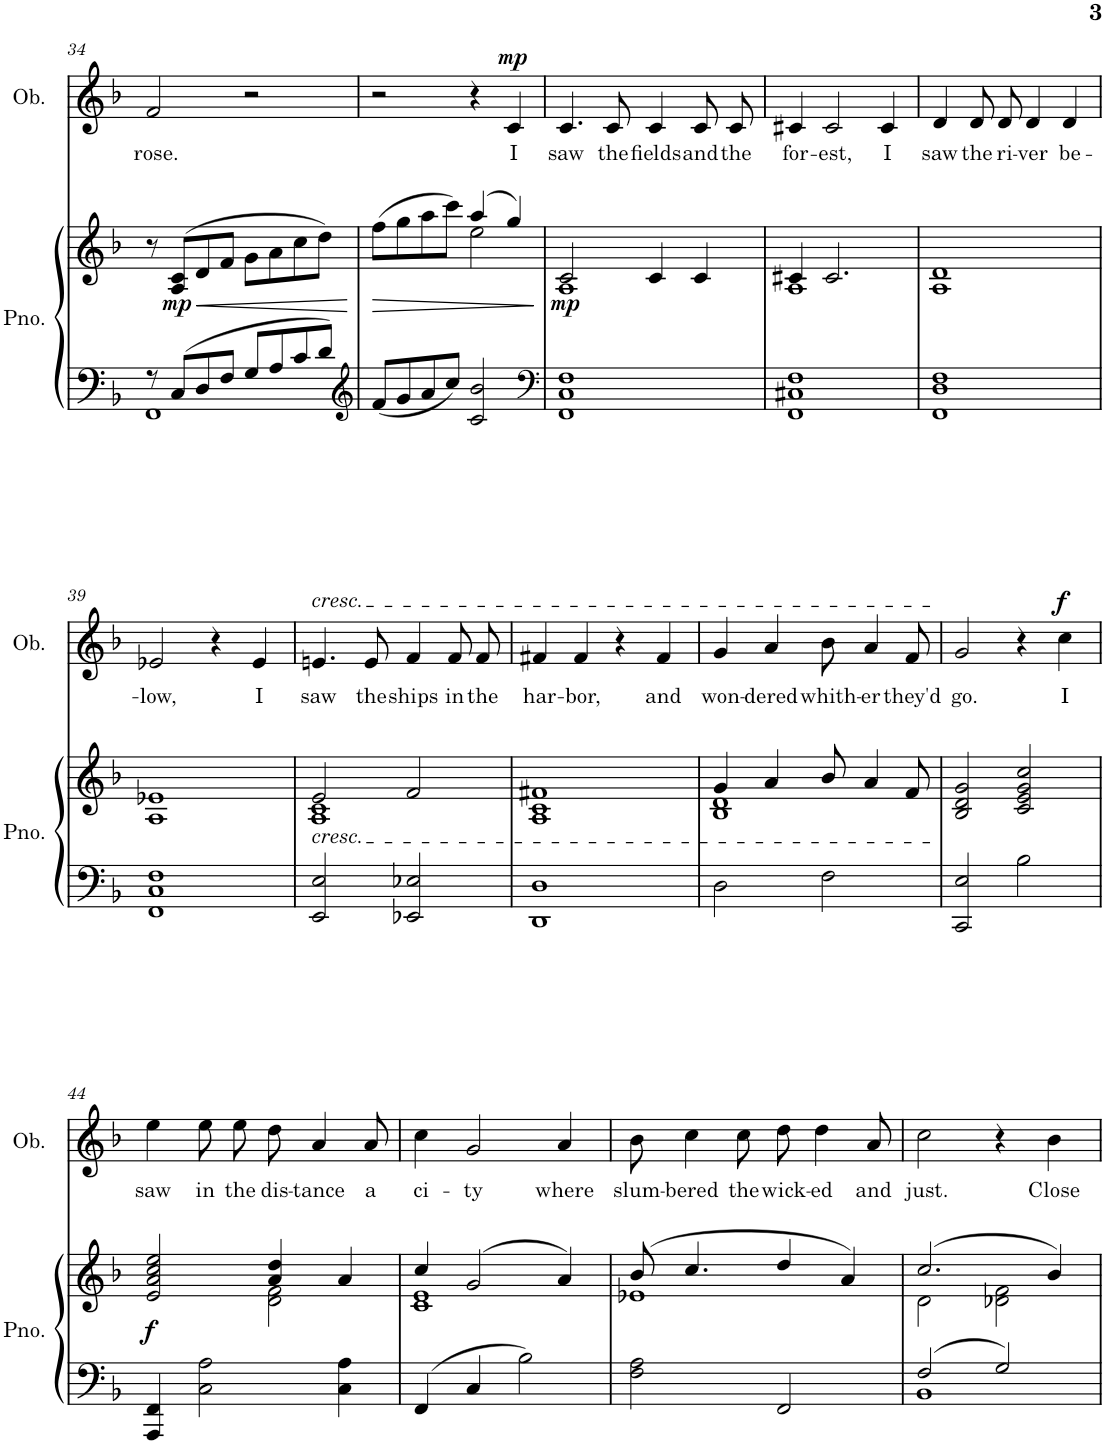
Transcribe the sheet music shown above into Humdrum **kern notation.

**kern	**kern	**dynam	**kern	**text	**dynam
*part2	*part2	*part2	*part1	*part1	*part1
*staff3	*staff2	*staff2/3	*staff1	*staff1	*staff1
*I"Piano	*	*	*I"Oboe	*	*
*I'Pno.	*	*	*I'Ob.	*	*
!!LO:PB:g=z
*clefF4	*clefG2	*	*clefG2	*	*
*k[b-]	*k[b-]	*	*k[b-]	*	*
*M4/4	*M4/4	*	*M4/4	*	*
*met(c)	*met(c)	*	*met(c)	*	*
=34	=34	=34	=34	=34	=34
*^	*	*	*	*	*
!	!	!	!	!	!LO:LY:b	!
8r	1FF	8r	.	2f/	rose.	.
!	!	!	!LO:HP:b	!	!	!
!	!	!	!LO:DY:n=1:b	!	!	!
8C/L	.	(8A/ 8c/L	< mp	.	.	.
8D/	.	8d/	.	.	.	.
8F/J	.	8f/J	.	.	.	.
8G/L	.	8g\L	.	2r	.	.
8A/	.	8a\	.	.	.	.
8c/	.	8cc\	.	.	.	.
8d/J	.	8dd\J)	.	.	.	.
*v	*v	*	*	*	*	*
.	.	[	.	.	.
=35	=35	=35	=35	=35	=35
*clefG2	*	*	*	*	*
!	!	!LO:HP:b	!	!	!
*	*^	*	*	*	*
8f/L	(8ff\L	2ryy	>	2r	.	.
8g/	8gg\	.	.	.	.	.
8a/	8aa\	.	.	.	.	.
8cc/J	8ccc\J)	.	.	.	.	.
2c/ 2b-/	(4aa/	2ee\	.	4r	.	.
!	!	!	!	!	!LO:LY:b	!LO:DY:a
.	4gg/)	.	.	4c/	I	mp
*	*v	*v	*	*	*	*
.	.	]	.	.	.
=36	=36	=36	=36	=36	=36
*clefF4	*	*	*	*	*
*	*^	*	*	*	*
!	!	!	!LO:DY:b	!	!LO:LY:b	!
1FF 1C 1F	2c/	1A	mp	4.c/	saw	.
!	!	!	!	!	!LO:LY:b	!
.	.	.	.	8c/	the	.
!	!	!	!	!	!LO:LY:b	!
.	4c/	.	.	4c/	fields	.
!	!	!	!	!	!LO:LY:b	!
.	4c/	.	.	8c/L	and	.
!	!	!	!	!	!LO:LY:b	!
.	.	.	.	8c/J	the	.
=37	=37	=37	=37	=37	=37	=37
!	!	!	!	!	!LO:LY:b	!
1FF 1C#X 1F	4c#X/	1A	.	4c#X/	for-	.
!	!	!	!	!	!LO:LY:b	!
.	2.c#/	.	.	2c#/	-est,	.
!	!	!	!	!	!LO:LY:b	!
.	.	.	.	4c#/	I	.
*	*v	*v	*	*	*	*
=38	=38	=38	=38	=38	=38
!	!	!	!	!LO:LY:b	!
1FF 1D 1F	1A 1d	.	4d/	saw	.
!	!	!	!	!LO:LY:b	!
.	.	.	8d/L	the	.
!	!	!	!	!LO:LY:b	!
.	.	.	8d/J	ri-	.
!	!	!	!	!LO:LY:b	!
.	.	.	4d/	-ver	.
!	!	!	!	!LO:LY:b	!
.	.	.	4d/	be-	.
!!LO:LB:g=z
=39	=39	=39	=39	=39	=39
!	!	!	!	!LO:LY:b	!
1FF 1C 1F	1A 1e-X	.	2e-X/	-low,	.
.	.	.	4r	.	.
!	!	!	!	!LO:LY:b	!
.	.	.	4e-/	I	.
=40	=40	=40	=40	=40	=40
*	*^	*	*	*	*
!	!	!	!	!LO:TX:a:i:t=cresc.	!	!
!	!LO:TX:b:i:t=cresc.	!	!	!	!	!
!	!	!	!	!	!LO:LY:b	!
2EE/ 2E/	2e/	1A 1c	.	4.en/	saw	.
!	!	!	!	!	!LO:LY:b	!
.	.	.	.	8e/	the	.
!	!	!	!	!	!LO:LY:b	!
2EE-X/ 2E-X/	2f/	.	.	4f/	ships	.
!	!	!	!	!	!LO:LY:b	!
.	.	.	.	8f/L	in	.
!	!	!	!	!	!LO:LY:b	!
.	.	.	.	8f/J	the	.
*	*v	*v	*	*	*	*
=41	=41	=41	=41	=41	=41
!	!	!	!	!LO:LY:b	!
1DD 1D	1A 1c 1f#X	.	4f#X/	har-	.
!	!	!	!	!LO:LY:b	!
.	.	.	4f#/	-bor,	.
.	.	.	4r	.	.
!	!	!	!	!LO:LY:b	!
.	.	.	4f#/	and	.
=42	=42	=42	=42	=42	=42
*	*^	*	*	*	*
!	!	!	!	!	!LO:LY:b	!
2D\	4g/	1B- 1d	.	4g/	won-	.
!	!	!	!	!	!LO:LY:b	!
.	4a/	.	.	4a/	-dered	.
!	!	!	!	!	!LO:LY:b	!
2F\	8b-/	.	.	8b-\	whith-	.
!	!	!	!	!	!LO:LY:b	!
.	4a/	.	.	4a/	-er	.
!	!	!	!	!	!LO:LY:b	!
.	8f/	.	.	8f/	they'd	.
*	*v	*v	*	*	*	*
=43	=43	=43	=43	=43	=43
!	!	!	!	!LO:LY:b	!
2CC/ 2E/	2B-/ 2d/ 2g/	.	2g/	go.	.
2B-\	2c/ 2e/ 2g/ 2cc/	.	4r	.	.
!	!	!	!	!LO:LY:b	!LO:DY:a
.	.	.	4cc\	I	f
!!LO:LB:g=z
=44	=44	=44	=44	=44	=44
*	*^	*	*	*	*
!	!	!	!LO:DY:b	!	!LO:LY:b	!
4AAA/ 4FF/	2e/ 2a/ 2cc/ 2ee/	2ryy	f	4ee\	saw	.
!	!	!	!	!	!LO:LY:b	!
2C\ 2A\	.	.	.	8ee\L	in	.
!	!	!	!	!	!LO:LY:b	!
.	.	.	.	8ee\J	the	.
!	!	!	!	!	!LO:LY:b	!
.	4a/ 4dd/	2d\ 2f\	.	8dd\	dis-	.
!	!	!	!	!	!LO:LY:b	!
.	.	.	.	4a/	-tance	.
4C\ 4A\	4a/	.	.	.	.	.
!	!	!	!	!	!LO:LY:b	!
.	.	.	.	8a/	a	.
=45	=45	=45	=45	=45	=45	=45
!	!	!	!	!	!LO:LY:b	!
4FF/	4cc/	1c 1e	.	4cc\	ci-	.
!	!	!	!	!	!LO:LY:b	!
4C/	(2g/	.	.	2g/	-ty	.
2B-\	.	.	.	.	.	.
!	!	!	!	!	!LO:LY:b	!
.	4a/)	.	.	4a/	where	.
=46	=46	=46	=46	=46	=46	=46
!	!	!	!	!	!LO:LY:b	!
2F\ 2A\	(8b-/	1e-X	.	8b-\	slum-	.
!	!	!	!	!	!LO:LY:b	!
.	4.cc/	.	.	4cc\	-bered	.
!	!	!	!	!	!LO:LY:b	!
.	.	.	.	8cc\	the	.
!	!	!	!	!	!LO:LY:b	!
2FF/	4dd/	.	.	8dd\	wick-	.
!	!	!	!	!	!LO:LY:b	!
.	.	.	.	4dd\	-ed	.
.	4a/)	.	.	.	.	.
!	!	!	!	!	!LO:LY:b	!
.	.	.	.	8a/	and	.
=47	=47	=47	=47	=47	=47	=47
*^	*	*	*	*	*	*
!	!	!	!	!	!	!LO:LY:b	!
2F/	1BB-	(2.cc/	2d\	.	2cc\	just.	.
2G/	.	.	2d-X\ 2f\	.	4r	.	.
!	!	!	!	!	!	!LO:LY:b	!
.	.	4b-/)	.	.	4b-\	Close	.
*v	*v	*	*	*	*	*	*
*	*v	*v	*	*	*	*
=	=	=	=	=	=
*-	*-	*-	*-	*-	*-
